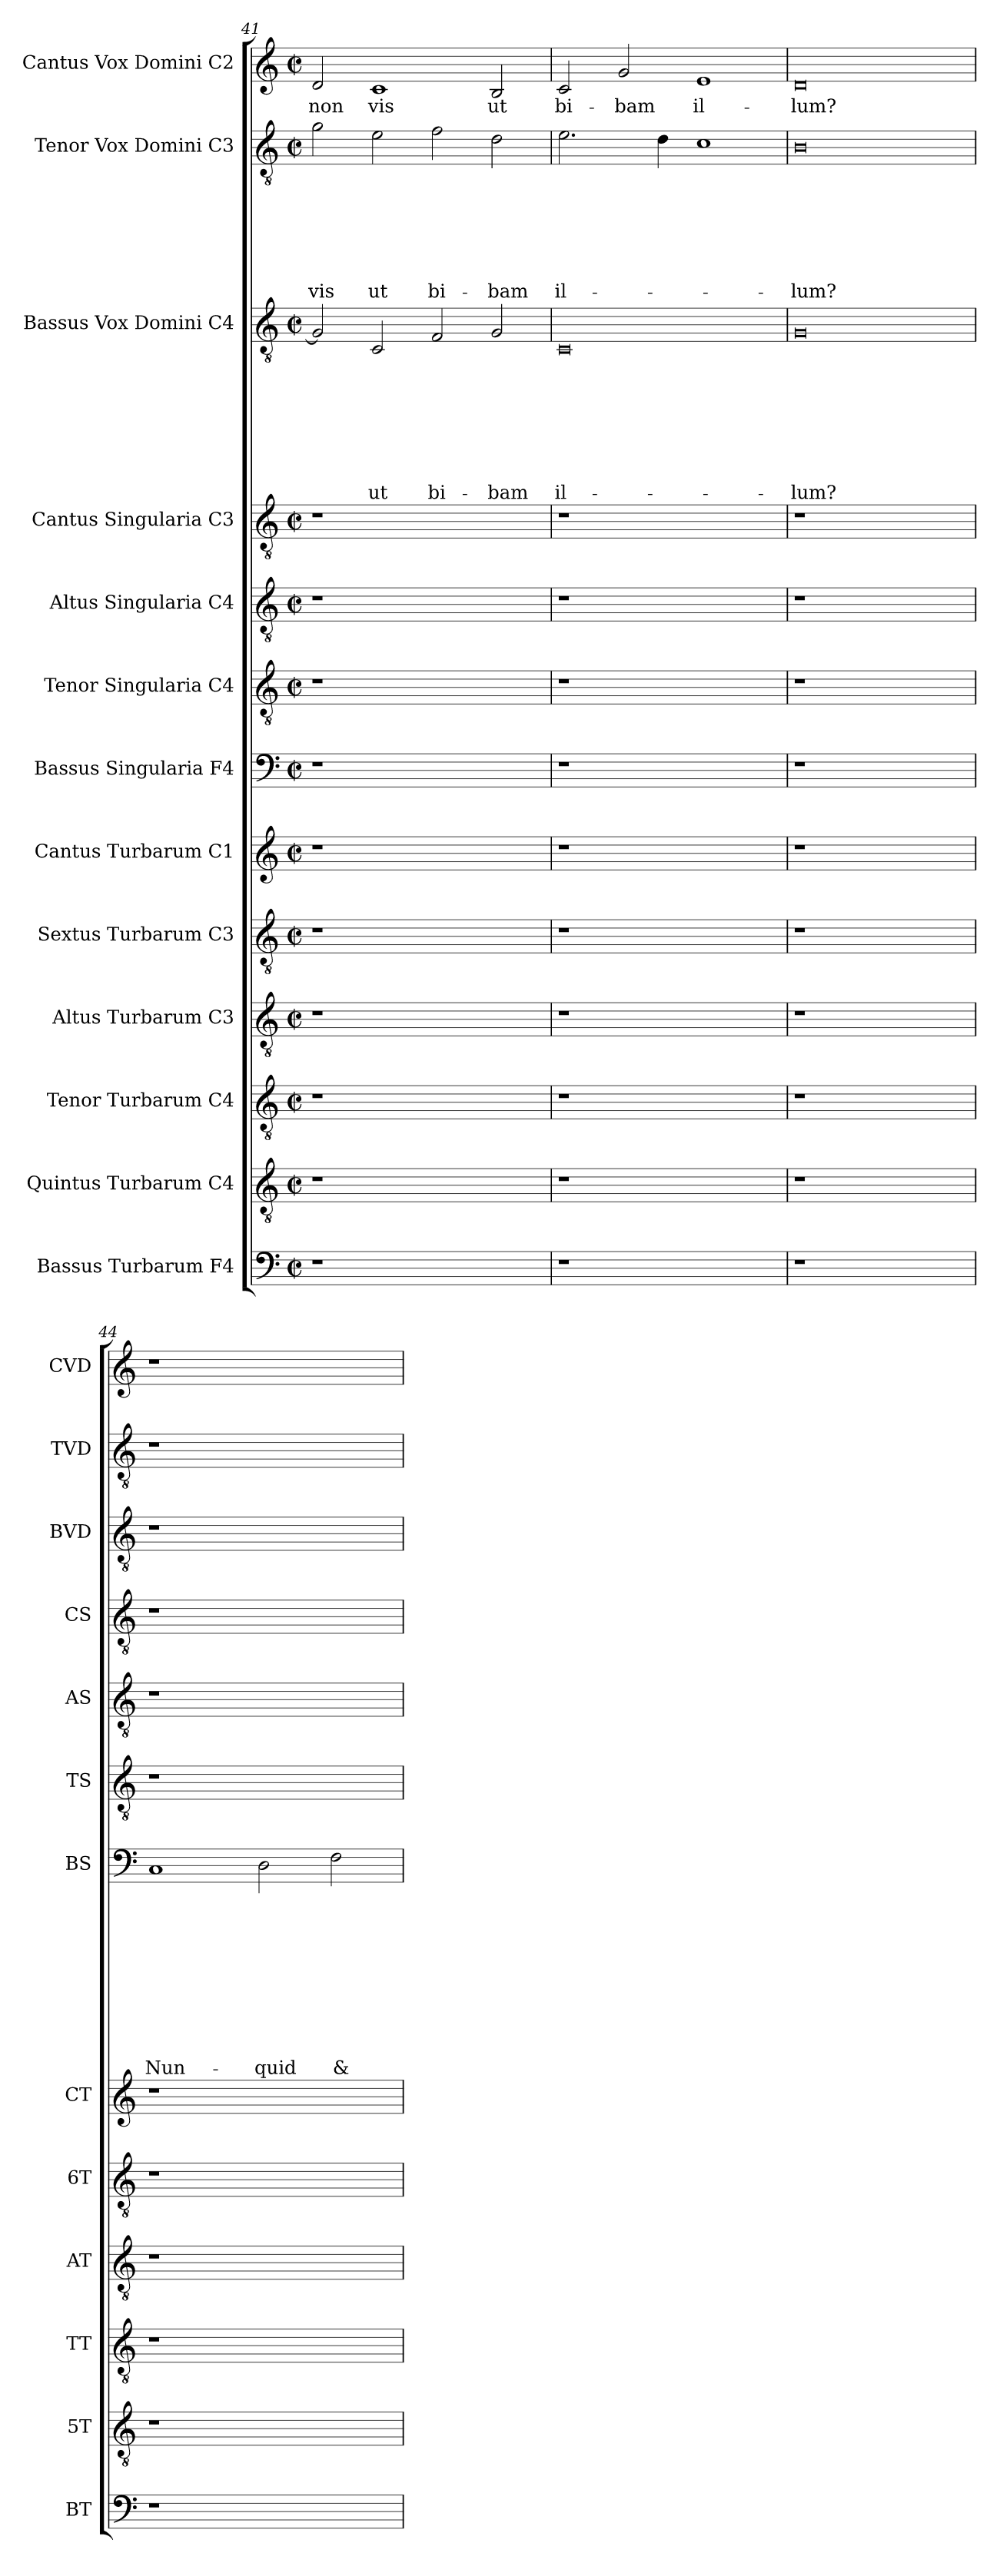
**kern	**kern	**kern	**kern	**kern	**kern	**kern	**text	**text	**text	**text	**text	**text	**text	**text	**text	**text	**kern	**kern	**kern	**kern	**text	**text	**text	**text	**text	**text	**text	**text	**kern	**text	**text	**text	**text	**text	**text	**text	**kern	**text
*part13	*part12	*part11	*part10	*part9	*part8	*part7	*part7	*part7	*part7	*part7	*part7	*part7	*part7	*part7	*part7	*part7	*part6	*part5	*part4	*part3	*part3	*part3	*part3	*part3	*part3	*part3	*part3	*part3	*part2	*part2	*part2	*part2	*part2	*part2	*part2	*part2	*part1	*part1
*staff13	*staff12	*staff11	*staff10	*staff9	*staff8	*staff7	*staff7	*staff7	*staff7	*staff7	*staff7	*staff7	*staff7	*staff7	*staff7	*staff7	*staff6	*staff5	*staff4	*staff3	*staff3	*staff3	*staff3	*staff3	*staff3	*staff3	*staff3	*staff3	*staff2	*staff2	*staff2	*staff2	*staff2	*staff2	*staff2	*staff2	*staff1	*staff1
*I"Bassus Turbarum F4	*I"Quintus  Turbarum C4	*I"Tenor Turbarum C4	*I"Altus Turbarum C3	*I"Sextus Turbarum C3	*I"Cantus  Turbarum C1	*I"Bassus Singularia F4	*	*	*	*	*	*	*	*	*	*	*I"Tenor  Singularia C4	*I"Altus Singularia C4	*I"Cantus  Singularia C3	*I"Bassus Vox Domini C4	*	*	*	*	*	*	*	*	*I"Tenor Vox Domini C3	*	*	*	*	*	*	*	*I"Cantus  Vox Domini C2	*
*I'BT	*I'5T	*I'TT	*I'AT	*I'6T	*I'CT	*I'BS	*	*	*	*	*	*	*	*	*	*	*I'TS	*I'AS	*I'CS	*I'BVD	*	*	*	*	*	*	*	*	*I'TVD	*	*	*	*	*	*	*	*I'CVD	*
*clefF4	*clefGv2	*clefGv2	*clefGv2	*clefGv2	*clefG2	*clefF4	*	*	*	*	*	*	*	*	*	*	*clefGv2	*clefGv2	*clefGv2	*clefGv2	*	*	*	*	*	*	*	*	*clefGv2	*	*	*	*	*	*	*	*clefG2	*
*k[]	*k[]	*k[]	*k[]	*k[]	*k[]	*k[]	*	*	*	*	*	*	*	*	*	*	*k[]	*k[]	*k[]	*k[]	*	*	*	*	*	*	*	*	*k[]	*	*	*	*	*	*	*	*k[]	*
*C:	*C:	*C:	*C:	*C:	*C:	*C:	*	*	*	*	*	*	*	*	*	*	*C:	*C:	*C:	*C:	*	*	*	*	*	*	*	*	*C:	*	*	*	*	*	*	*	*C:	*
*M2/2	*M2/2	*M2/2	*M2/2	*M2/2	*M2/2	*M2/2	*	*	*	*	*	*	*	*	*	*	*M2/2	*M2/2	*M2/2	*M2/2	*	*	*	*	*	*	*	*	*M2/2	*	*	*	*	*	*	*	*M2/2	*
*met(c|)	*met(c|)	*met(c|)	*met(c|)	*met(c|)	*met(c|)	*met(c|)	*	*	*	*	*	*	*	*	*	*	*met(c|)	*met(c|)	*met(c|)	*met(c|)	*	*	*	*	*	*	*	*	*met(c|)	*	*	*	*	*	*	*	*met(c|)	*
=41	=41	=41	=41	=41	=41	=41	=41	=41	=41	=41	=41	=41	=41	=41	=41	=41	=41	=41	=41	=41	=41	=41	=41	=41	=41	=41	=41	=41	=41	=41	=41	=41	=41	=41	=41	=41	=41	=41
1r	1r	1r	1r	1r	1r	1r	.	.	.	.	.	.	.	.	.	.	1r	1r	1r	2G/]	.	.	.	.	.	.	.	.	2g\	.	.	.	.	.	.	vis	2d/	non
.	.	.	.	.	.	.	.	.	.	.	.	.	.	.	.	.	.	.	.	2C/	.	.	.	.	.	.	.	ut	2e\	.	.	.	.	.	.	ut	1c	vis
1ryy	1ryy	1ryy	1ryy	1ryy	1ryy	1ryy	.	.	.	.	.	.	.	.	.	.	1ryy	1ryy	1ryy	2F/	.	.	.	.	.	.	.	bi-	2f\	.	.	.	.	.	.	bi-	.	.
.	.	.	.	.	.	.	.	.	.	.	.	.	.	.	.	.	.	.	.	2G/	.	.	.	.	.	.	.	-bam	2d\	.	.	.	.	.	.	-bam	2B/	ut
=42	=42	=42	=42	=42	=42	=42	=42	=42	=42	=42	=42	=42	=42	=42	=42	=42	=42	=42	=42	=42	=42	=42	=42	=42	=42	=42	=42	=42	=42	=42	=42	=42	=42	=42	=42	=42	=42	=42
1r	1r	1r	1r	1r	1r	1r	.	.	.	.	.	.	.	.	.	.	1r	1r	1r	0C	.	.	.	.	.	.	.	il-	2.e\	.	.	.	.	.	.	il-	2c/	bi-
.	.	.	.	.	.	.	.	.	.	.	.	.	.	.	.	.	.	.	.	.	.	.	.	.	.	.	.	.	.	.	.	.	.	.	.	.	2g/	-bam
.	.	.	.	.	.	.	.	.	.	.	.	.	.	.	.	.	.	.	.	.	.	.	.	.	.	.	.	.	4d\	.	.	.	.	.	.	.	.	.
1ryy	1ryy	1ryy	1ryy	1ryy	1ryy	1ryy	.	.	.	.	.	.	.	.	.	.	1ryy	1ryy	1ryy	.	.	.	.	.	.	.	.	.	1c	.	.	.	.	.	.	.	1e	il-
=43	=43	=43	=43	=43	=43	=43	=43	=43	=43	=43	=43	=43	=43	=43	=43	=43	=43	=43	=43	=43	=43	=43	=43	=43	=43	=43	=43	=43	=43	=43	=43	=43	=43	=43	=43	=43	=43	=43
1r	1r	1r	1r	1r	1r	1r	.	.	.	.	.	.	.	.	.	.	1r	1r	1r	0G	.	.	.	.	.	.	.	-lum?	0B	.	.	.	.	.	.	-lum?	0d	-lum?
1ryy	1ryy	1ryy	1ryy	1ryy	1ryy	1ryy	.	.	.	.	.	.	.	.	.	.	1ryy	1ryy	1ryy	.	.	.	.	.	.	.	.	.	.	.	.	.	.	.	.	.	.	.
!!LO:LB:g=z
=44!	=44!	=44!	=44!	=44!	=44!	=44!	=44!	=44!	=44!	=44!	=44!	=44!	=44!	=44!	=44!	=44!	=44!	=44!	=44!	=44!	=44!	=44!	=44!	=44!	=44!	=44!	=44!	=44!	=44!	=44!	=44!	=44!	=44!	=44!	=44!	=44!	=44!	=44!
1r	1r	1r	1r	1r	1r	1C	.	.	.	.	.	.	.	.	.	Nun-	1r	1r	1r	1r	.	.	.	.	.	.	.	.	1r	.	.	.	.	.	.	.	1r	.
1ryy	1ryy	1ryy	1ryy	1ryy	1ryy	2D\	.	.	.	.	.	.	.	.	.	-quid	1ryy	1ryy	1ryy	1ryy	.	.	.	.	.	.	.	.	1ryy	.	.	.	.	.	.	.	1ryy	.
.	.	.	.	.	.	2F\	.	.	.	.	.	.	.	.	.	&	.	.	.	.	.	.	.	.	.	.	.	.	.	.	.	.	.	.	.	.	.	.
=	=	=	=	=	=	=	=	=	=	=	=	=	=	=	=	=	=	=	=	=	=	=	=	=	=	=	=	=	=	=	=	=	=	=	=	=	=	=
*-	*-	*-	*-	*-	*-	*-	*-	*-	*-	*-	*-	*-	*-	*-	*-	*-	*-	*-	*-	*-	*-	*-	*-	*-	*-	*-	*-	*-	*-	*-	*-	*-	*-	*-	*-	*-	*-	*-
